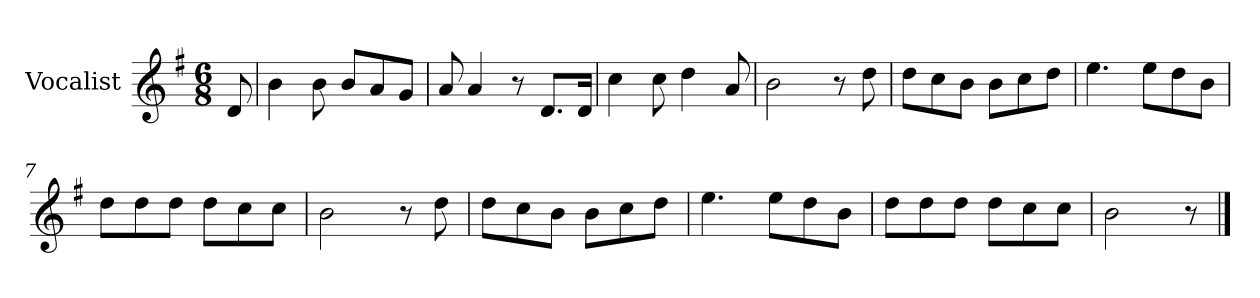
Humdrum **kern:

**kern
*part1
*staff1
*I"Vocalist
*k[f#]
*G:
*M6/8
=
8d
=1
4b
8b
8bL
8a
8gJ
=2
8a
4a
8r
8.dL
16dJk
=3
4cc
8cc
4dd
8a
=4
2b
8r
8dd
=5
8ddL
8cc
8bJ
8bL
8cc
8ddJ
=6
4.ee
8eeL
8dd
8bJ
=7
8ddL
8dd
8ddJ
8ddL
8cc
8ccJ
=8
2b
8r
8dd
=9
8ddL
8cc
8bJ
8bL
8cc
8ddJ
=10
4.ee
8eeL
8dd
8bJ
=11
8ddL
8dd
8ddJ
8ddL
8cc
8ccJ
=12
2b
8r
==
*-
